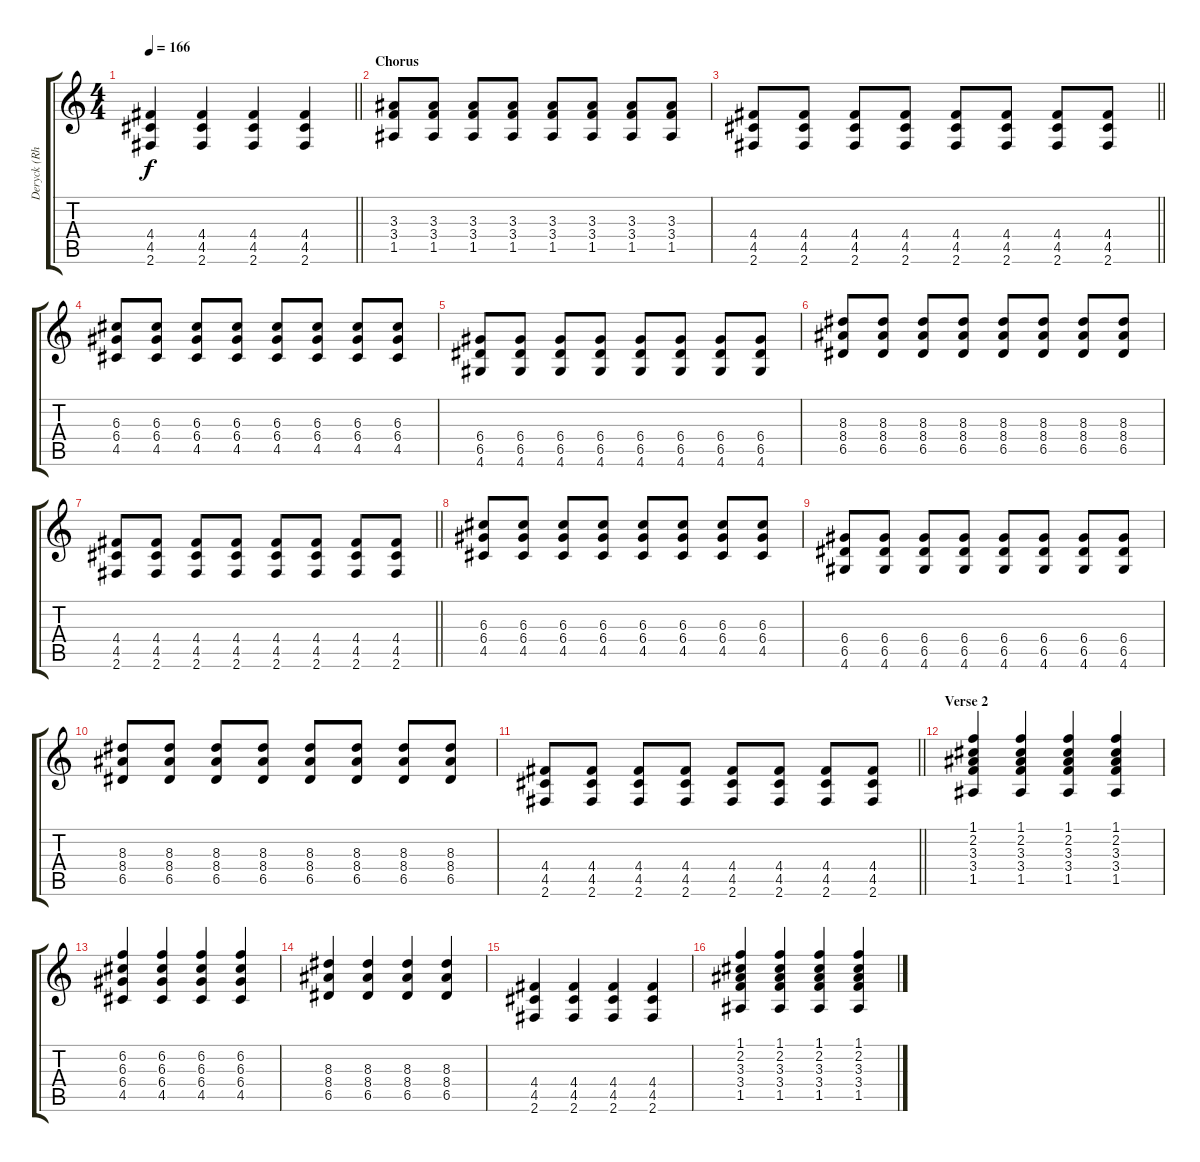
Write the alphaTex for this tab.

\track ("Deryck (Rhythm Gtr)" "Deryck (Rh") {instrument distortionguitar}
\staff {score tabs}
\tuning (E4 B3 G3 D3 A2 E2) {hide}
\ts (4 4)
\tempo 166
\clef g2
\barLineRight lightlight
\ks c
(4.4 4.5 2.6).4{dy f} (4.4 4.5 2.6).4 (4.4 4.5 2.6).4 (4.4 4.5 2.6).4 |
\section ("" "Chorus")
(3.3 3.4 1.5).8{instrument distortionguitar} (3.3 3.4 1.5).8 (3.3 3.4 1.5).8 (3.3 3.4 1.5).8 (3.3 3.4 1.5).8 (3.3 3.4 1.5).8 (3.3 3.4 1.5).8 (3.3 3.4 1.5).8 |
\barLineRight lightlight
(4.4 4.5 2.6).8 (4.4 4.5 2.6).8 (4.4 4.5 2.6).8 (4.4 4.5 2.6).8 (4.4 4.5 2.6).8 (4.4 4.5 2.6).8 (4.4 4.5 2.6).8 (4.4 4.5 2.6).8 |
(6.3 6.4 4.5).8 (6.3 6.4 4.5).8 (6.3 6.4 4.5).8 (6.3 6.4 4.5).8 (6.3 6.4 4.5).8 (6.3 6.4 4.5).8 (6.3 6.4 4.5).8 (6.3 6.4 4.5).8 |
(6.4 6.5 4.6).8 (6.4 6.5 4.6).8 (6.4 6.5 4.6).8 (6.4 6.5 4.6).8 (6.4 6.5 4.6).8 (6.4 6.5 4.6).8 (6.4 6.5 4.6).8 (6.4 6.5 4.6).8 |
(8.3 8.4 6.5).8 (8.3 8.4 6.5).8 (8.3 8.4 6.5).8 (8.3 8.4 6.5).8 (8.3 8.4 6.5).8 (8.3 8.4 6.5).8 (8.3 8.4 6.5).8 (8.3 8.4 6.5).8 |
\barLineRight lightlight
(4.4 4.5 2.6).8 (4.4 4.5 2.6).8 (4.4 4.5 2.6).8 (4.4 4.5 2.6).8 (4.4 4.5 2.6).8 (4.4 4.5 2.6).8 (4.4 4.5 2.6).8 (4.4 4.5 2.6).8 |
(6.3 6.4 4.5).8 (6.3 6.4 4.5).8 (6.3 6.4 4.5).8 (6.3 6.4 4.5).8 (6.3 6.4 4.5).8 (6.3 6.4 4.5).8 (6.3 6.4 4.5).8 (6.3 6.4 4.5).8 |
(6.4 6.5 4.6).8 (6.4 6.5 4.6).8 (6.4 6.5 4.6).8 (6.4 6.5 4.6).8 (6.4 6.5 4.6).8 (6.4 6.5 4.6).8 (6.4 6.5 4.6).8 (6.4 6.5 4.6).8 |
(8.3 8.4 6.5).8 (8.3 8.4 6.5).8 (8.3 8.4 6.5).8 (8.3 8.4 6.5).8 (8.3 8.4 6.5).8 (8.3 8.4 6.5).8 (8.3 8.4 6.5).8 (8.3 8.4 6.5).8 |
\barLineRight lightlight
(4.4 4.5 2.6).8 (4.4 4.5 2.6).8 (4.4 4.5 2.6).8 (4.4 4.5 2.6).8 (4.4 4.5 2.6).8 (4.4 4.5 2.6).8 (4.4 4.5 2.6).8 (4.4 4.5 2.6).8 |
\section ("" "Verse 2")
(1.1 2.2 3.3 3.4 1.5).4{instrument acousticguitarsteel} (1.1 2.2 3.3 3.4 1.5).4 (1.1 2.2 3.3 3.4 1.5).4 (1.1 2.2 3.3 3.4 1.5).4 |
(6.2 6.3 6.4 4.5).4 (6.2 6.3 6.4 4.5).4 (6.2 6.3 6.4 4.5).4 (6.2 6.3 6.4 4.5).4 |
(8.3 8.4 6.5).4 (8.3 8.4 6.5).4 (8.3 8.4 6.5).4 (8.3 8.4 6.5).4 |
(4.4 4.5 2.6).4 (4.4 4.5 2.6).4 (4.4 4.5 2.6).4 (4.4 4.5 2.6).4 |
(1.1 2.2 3.3 3.4 1.5).4{instrument acousticguitarsteel} (1.1 2.2 3.3 3.4 1.5).4 (1.1 2.2 3.3 3.4 1.5).4 (1.1 2.2 3.3 3.4 1.5).4
